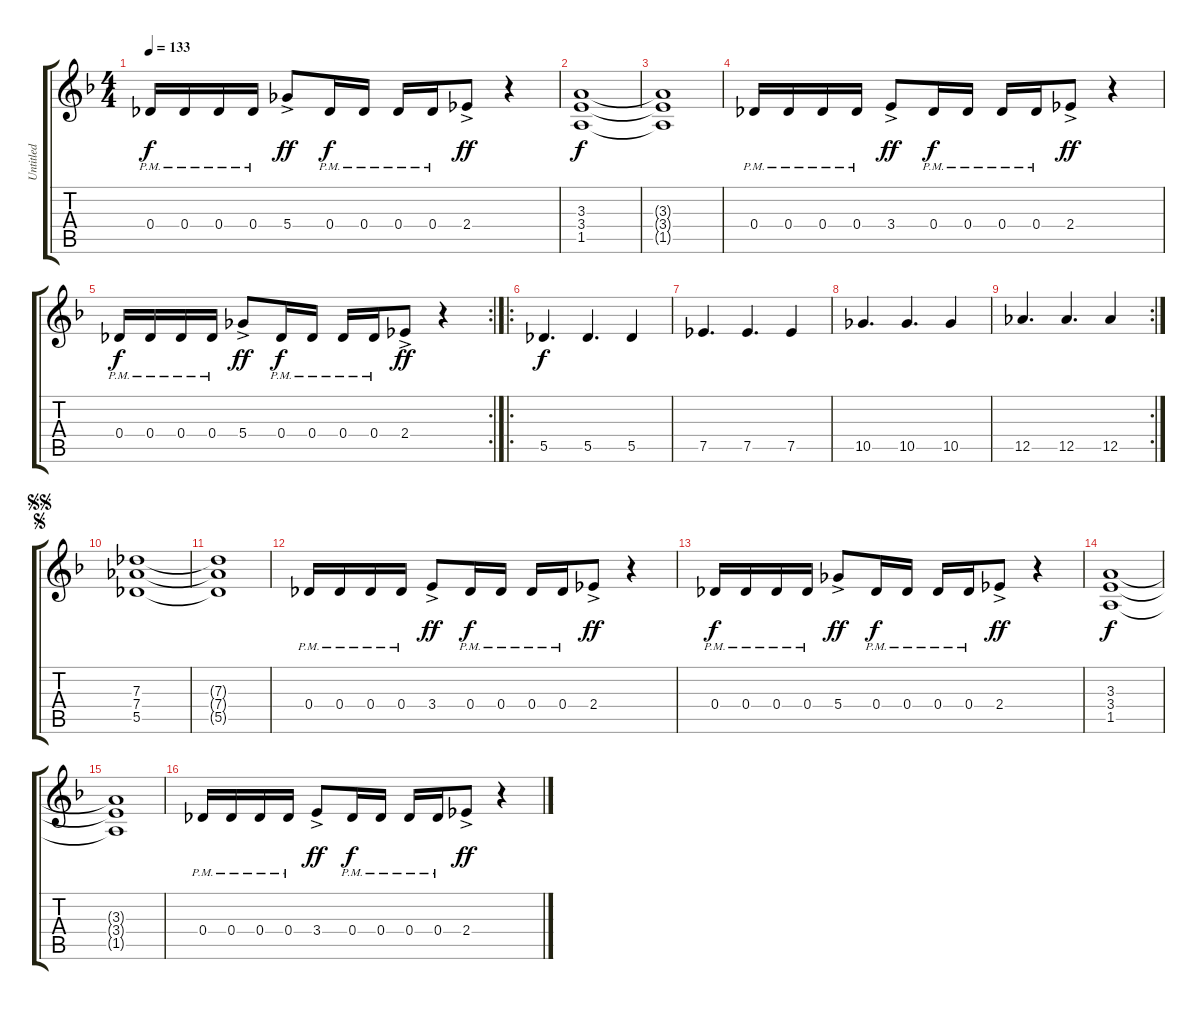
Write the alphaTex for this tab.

\track ("Untitled" "Untitled") {instrument distortionguitar}
\staff {score tabs}
\tuning (Eb4 Bb3 Gb3 Db3 Ab2 Eb2) {hide}
\ts (4 4)
\tempo 133
\clef g2
\ks f
0.4{pm}.16{dy f} 0.4{pm}.16 0.4{pm}.16 0.4{pm}.16 5.4{ac}.8{dy ff} 0.4{pm}.16{dy f} 0.4{pm}.16 0.4{pm}.16 0.4{pm}.16 2.4{ac}.8{dy ff} r.4 |
(3.3 3.4 1.5).1{dy f} |
(3.3{t} 3.4{t} 1.5{t}).1 |
0.4{pm}.16 0.4{pm}.16 0.4{pm}.16 0.4{pm}.16 3.4{ac}.8{dy ff} 0.4{pm}.16{dy f} 0.4{pm}.16 0.4{pm}.16 0.4{pm}.16 2.4{ac}.8{dy ff} r.4 |
\rc 2
0.4{pm}.16{dy f} 0.4{pm}.16 0.4{pm}.16 0.4{pm}.16 5.4{ac}.8{dy ff} 0.4{pm}.16{dy f} 0.4{pm}.16 0.4{pm}.16 0.4{pm}.16 2.4{ac}.8{dy ff} r.4 |
\ro
5.5.4{d dy f} 5.5.4{d} 5.5.4 |
7.5.4{d} 7.5.4{d} 7.5.4 |
10.5.4{d} 10.5.4{d} 10.5.4 |
\rc 2
12.5.4{d} 12.5.4{d} 12.5.4 |
\jump segno
\jump segnosegno
(7.3 7.4 5.5).1 |
(7.3{t} 7.4{t} 5.5{t}).1 |
0.4{pm}.16 0.4{pm}.16 0.4{pm}.16 0.4{pm}.16 3.4{ac}.8{dy ff} 0.4{pm}.16{dy f} 0.4{pm}.16 0.4{pm}.16 0.4{pm}.16 2.4{ac}.8{dy ff} r.4 |
0.4{pm}.16{dy f} 0.4{pm}.16 0.4{pm}.16 0.4{pm}.16 5.4{ac}.8{dy ff} 0.4{pm}.16{dy f} 0.4{pm}.16 0.4{pm}.16 0.4{pm}.16 2.4{ac}.8{dy ff} r.4 |
(3.3 3.4 1.5).1{dy f} |
(3.3{t} 3.4{t} 1.5{t}).1 |
0.4{pm}.16 0.4{pm}.16 0.4{pm}.16 0.4{pm}.16 3.4{ac}.8{dy ff} 0.4{pm}.16{dy f} 0.4{pm}.16 0.4{pm}.16 0.4{pm}.16 2.4{ac}.8{dy ff} r.4
